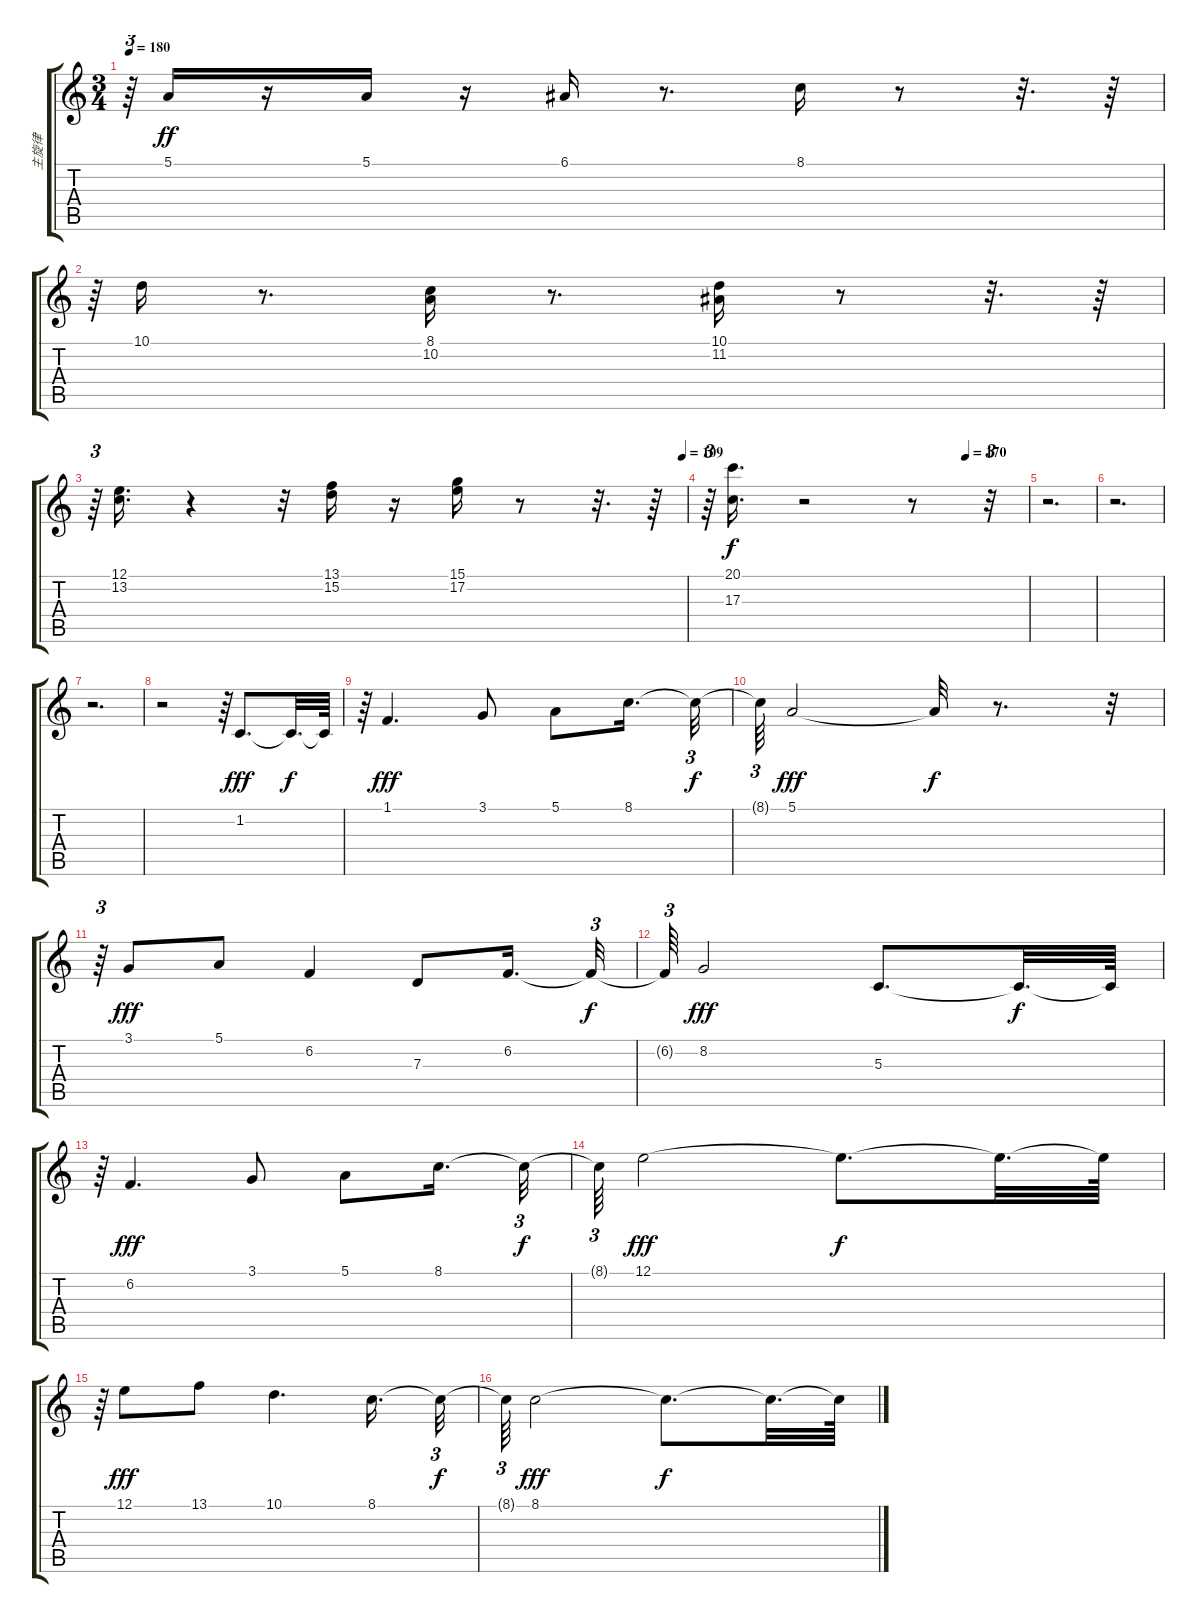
\track ("主旋律" "主旋律") {instrument stringensemble1}
\staff {score tabs}
\tuning (E4 B3 G3 D3 A2 E2) {hide}
\ts (3 4)
\tempo 180
\clef g2
\ks c
r.64{tu (3 2) dy mf} 5.1.16{dy ff} r.16 5.1.16 r.16 6.1.16 r.8{d} 8.1.16 r.8 r.32{d} r.64 |
r.64{tu (3 2)} 10.1.16 r.8{d} (8.1 10.2).16 r.8{d} (10.1 11.2).16 r.8 r.32{d} r.64 |
\tempo (109 0.9930555555555556)
r.64{tu (3 2)} (12.1 13.2).16{d} r.4 r.32 (13.1 15.2).16 r.16 (15.1 17.2).16 r.8 r.32{d} r.64 |
\tempo (170 0.8055555555555556)
r.64{tu (3 2)} (20.1 17.3).16{d dy f} r.2 r.8 r.32{tu (3 2)} |
r.2{d} |
r.2{d} |
r.2{d} |
r.2 r.64{tu (3 2)} 1.2.8{d dy fff} 1.2{t}.32{d dy f} 1.2{t}.64 |
r.64{tu (3 2)} 1.1.4{d dy fff} 3.1.8 5.1.8 8.1.16{d} 8.1{t}.32{tu (3 2) dy f} |
8.1{t}.64{tu (3 2)} 5.1.2{dy fff} 5.1{t}.32{dy f} r.8{d} r.32{tu (3 2)} |
r.64{tu (3 2)} 3.1.8{dy fff} 5.1.8 6.2.4 7.3.8 6.2.16{d} 6.2{t}.32{tu (3 2) dy f} |
6.2{t}.64{tu (3 2)} 8.2.2{dy fff} 5.3.8{d} 5.3{t}.32{d dy f} 5.3{t}.64 |
r.64{tu (3 2)} 6.2.4{d dy fff} 3.1.8 5.1.8 8.1.16{d} 8.1{t}.32{tu (3 2) dy f} |
8.1{t}.64{tu (3 2)} 12.1.2{dy fff} 12.1{t}.8{d dy f} 12.1{t}.32{d} 12.1{t}.64 |
r.64{tu (3 2)} 12.1.8{dy fff} 13.1.8 10.1.4{d} 8.1.16{d} 8.1{t}.32{tu (3 2) dy f} |
8.1{t}.64{tu (3 2)} 8.1.2{dy fff} 8.1{t}.8{d dy f} 8.1{t}.32{d} 8.1{t}.64
